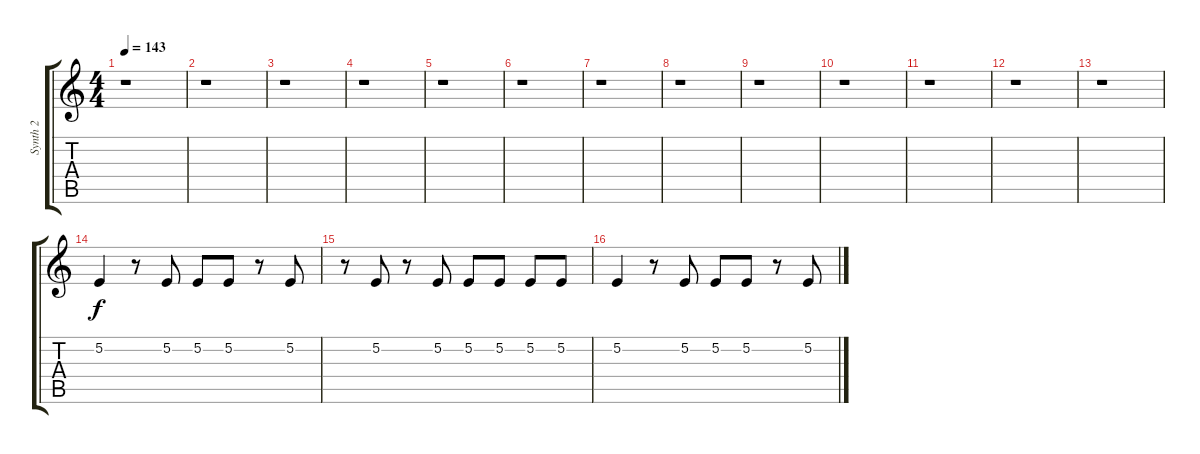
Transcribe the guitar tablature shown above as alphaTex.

\track ("Synth 2" "Synth 2") {instrument lead1square}
\staff {score tabs}
\tuning (E4 B3 G3 D3 A2 E2) {hide}
\ts (4 4)
\tempo 143
\clef g2
\ks c
r.1{dy f} |
r.1 |
r.1 |
r.1 |
r.1 |
r.1 |
r.1 |
r.1 |
r.1 |
r.1 |
r.1 |
r.1 |
r.1 |
5.2.4 r.8 5.2.8 5.2.8 5.2.8 r.8 5.2.8 |
r.8 5.2.8 r.8 5.2.8 5.2.8 5.2.8 5.2.8 5.2.8 |
5.2.4 r.8 5.2.8 5.2.8 5.2.8 r.8 5.2.8
